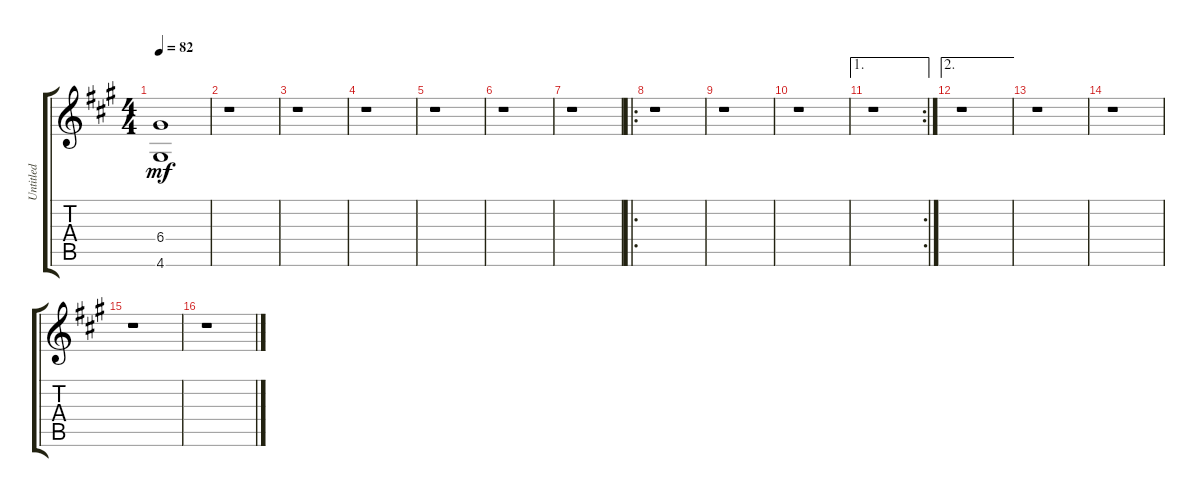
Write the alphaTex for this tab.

\track ("Untitled" "Untitled") {instrument distortionguitar}
\staff {score tabs}
\tuning (E4 B3 G3 D3 A2 E2) {hide}
\ts (4 4)
\tempo 82
\clef g2
\ks a
(6.4 4.6).1{dy mf} |
r.1 |
r.1 |
r.1 |
r.1 |
r.1 |
r.1 |
\ro
r.1 |
r.1 |
r.1 |
\ae 1
\rc 2
r.1 |
\ae 2
r.1 |
r.1 |
r.1 |
r.1 |
r.1
